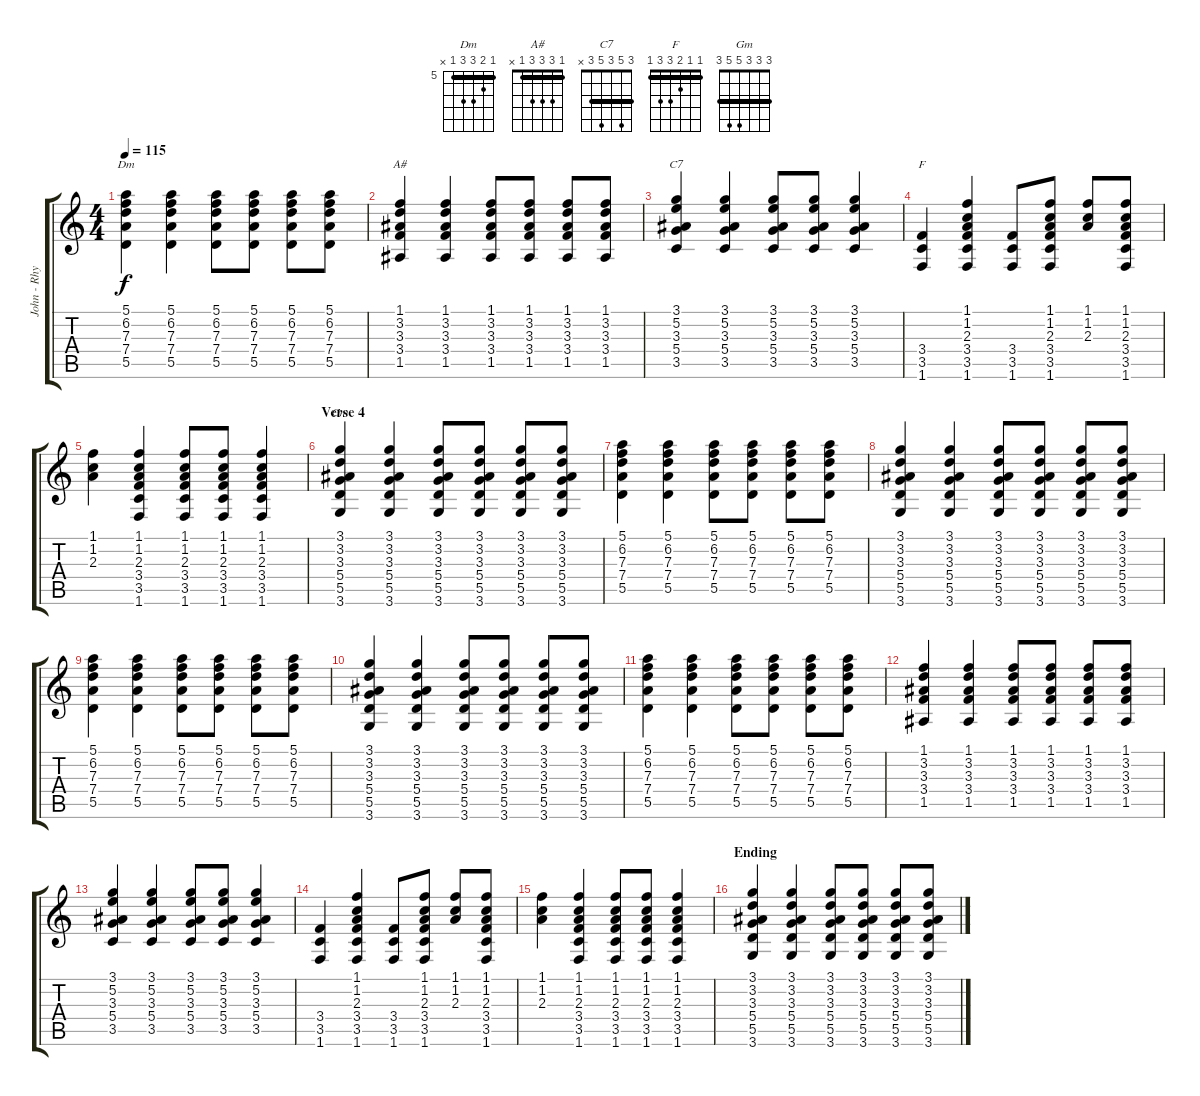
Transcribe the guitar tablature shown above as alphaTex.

\track ("John - Rhythm Guitar" "John - Rhy") {instrument acousticguitarnylon}
\staff {score tabs}
\tuning (E4 B3 G3 D3 A2 E2) {hide}
\chord ("Dm" 5 6 7 7 5 x) {firstfret 5 barre 5}
\chord ("A#" 1 3 3 3 1 x) {barre 1}
\chord ("C7" 3 5 3 5 3 x) {barre 3}
\chord ("F" 1 1 2 3 3 1) {barre 1}
\chord ("Gm" 3 3 3 5 5 3) {barre 3}
\ts (4 4)
\tempo 115
\clef g2
\ks c
(5.1 6.2 7.3 7.4 5.5).4{ch "Dm" dy f} (5.1 6.2 7.3 7.4 5.5).4 (5.1 6.2 7.3 7.4 5.5).8 (5.1 6.2 7.3 7.4 5.5).8 (5.1 6.2 7.3 7.4 5.5).8 (5.1 6.2 7.3 7.4 5.5).8 |
(1.1 3.2 3.3 3.4 1.5).4{ch "A#"} (1.1 3.2 3.3 3.4 1.5).4 (1.1 3.2 3.3 3.4 1.5).8 (1.1 3.2 3.3 3.4 1.5).8 (1.1 3.2 3.3 3.4 1.5).8 (1.1 3.2 3.3 3.4 1.5).8 |
(3.1 5.2 3.3 5.4 3.5).4{ch "C7"} (3.1 5.2 3.3 5.4 3.5).4 (3.1 5.2 3.3 5.4 3.5).8 (3.1 5.2 3.3 5.4 3.5).8 (3.1 5.2 3.3 5.4 3.5).4 |
(3.4 3.5 1.6).4{ch "F"} (1.1 1.2 2.3 3.4 3.5 1.6).4 (3.4 3.5 1.6).8 (1.1 1.2 2.3 3.4 3.5 1.6).8 (1.1 1.2 2.3).8 (1.1 1.2 2.3 3.4 3.5 1.6).8 |
(1.1 1.2 2.3).4 (1.1 1.2 2.3 3.4 3.5 1.6).4 (1.1 1.2 2.3 3.4 3.5 1.6).8 (1.1 1.2 2.3 3.4 3.5 1.6).8 (1.1 1.2 2.3 3.4 3.5 1.6).4 |
\section ("" "Verse 4")
(3.1 3.2 3.3 5.4 5.5 3.6).4{ch "Gm"} (3.1 3.2 3.3 5.4 5.5 3.6).4 (3.1 3.2 3.3 5.4 5.5 3.6).8 (3.1 3.2 3.3 5.4 5.5 3.6).8 (3.1 3.2 3.3 5.4 5.5 3.6).8 (3.1 3.2 3.3 5.4 5.5 3.6).8 |
(5.1 6.2 7.3 7.4 5.5).4 (5.1 6.2 7.3 7.4 5.5).4 (5.1 6.2 7.3 7.4 5.5).8 (5.1 6.2 7.3 7.4 5.5).8 (5.1 6.2 7.3 7.4 5.5).8 (5.1 6.2 7.3 7.4 5.5).8 |
(3.1 3.2 3.3 5.4 5.5 3.6).4 (3.1 3.2 3.3 5.4 5.5 3.6).4 (3.1 3.2 3.3 5.4 5.5 3.6).8 (3.1 3.2 3.3 5.4 5.5 3.6).8 (3.1 3.2 3.3 5.4 5.5 3.6).8 (3.1 3.2 3.3 5.4 5.5 3.6).8 |
(5.1 6.2 7.3 7.4 5.5).4 (5.1 6.2 7.3 7.4 5.5).4 (5.1 6.2 7.3 7.4 5.5).8 (5.1 6.2 7.3 7.4 5.5).8 (5.1 6.2 7.3 7.4 5.5).8 (5.1 6.2 7.3 7.4 5.5).8 |
(3.1 3.2 3.3 5.4 5.5 3.6).4 (3.1 3.2 3.3 5.4 5.5 3.6).4 (3.1 3.2 3.3 5.4 5.5 3.6).8 (3.1 3.2 3.3 5.4 5.5 3.6).8 (3.1 3.2 3.3 5.4 5.5 3.6).8 (3.1 3.2 3.3 5.4 5.5 3.6).8 |
(5.1 6.2 7.3 7.4 5.5).4 (5.1 6.2 7.3 7.4 5.5).4 (5.1 6.2 7.3 7.4 5.5).8 (5.1 6.2 7.3 7.4 5.5).8 (5.1 6.2 7.3 7.4 5.5).8 (5.1 6.2 7.3 7.4 5.5).8 |
(1.1 3.2 3.3 3.4 1.5).4 (1.1 3.2 3.3 3.4 1.5).4 (1.1 3.2 3.3 3.4 1.5).8 (1.1 3.2 3.3 3.4 1.5).8 (1.1 3.2 3.3 3.4 1.5).8 (1.1 3.2 3.3 3.4 1.5).8 |
(3.1 5.2 3.3 5.4 3.5).4 (3.1 5.2 3.3 5.4 3.5).4 (3.1 5.2 3.3 5.4 3.5).8 (3.1 5.2 3.3 5.4 3.5).8 (3.1 5.2 3.3 5.4 3.5).4 |
(3.4 3.5 1.6).4 (1.1 1.2 2.3 3.4 3.5 1.6).4 (3.4 3.5 1.6).8 (1.1 1.2 2.3 3.4 3.5 1.6).8 (1.1 1.2 2.3).8 (1.1 1.2 2.3 3.4 3.5 1.6).8 |
(1.1 1.2 2.3).4 (1.1 1.2 2.3 3.4 3.5 1.6).4 (1.1 1.2 2.3 3.4 3.5 1.6).8 (1.1 1.2 2.3 3.4 3.5 1.6).8 (1.1 1.2 2.3 3.4 3.5 1.6).4 |
\section ("" "Ending")
(3.1 3.2 3.3 5.4 5.5 3.6).4 (3.1 3.2 3.3 5.4 5.5 3.6).4 (3.1 3.2 3.3 5.4 5.5 3.6).8 (3.1 3.2 3.3 5.4 5.5 3.6).8 (3.1 3.2 3.3 5.4 5.5 3.6).8 (3.1 3.2 3.3 5.4 5.5 3.6).8
